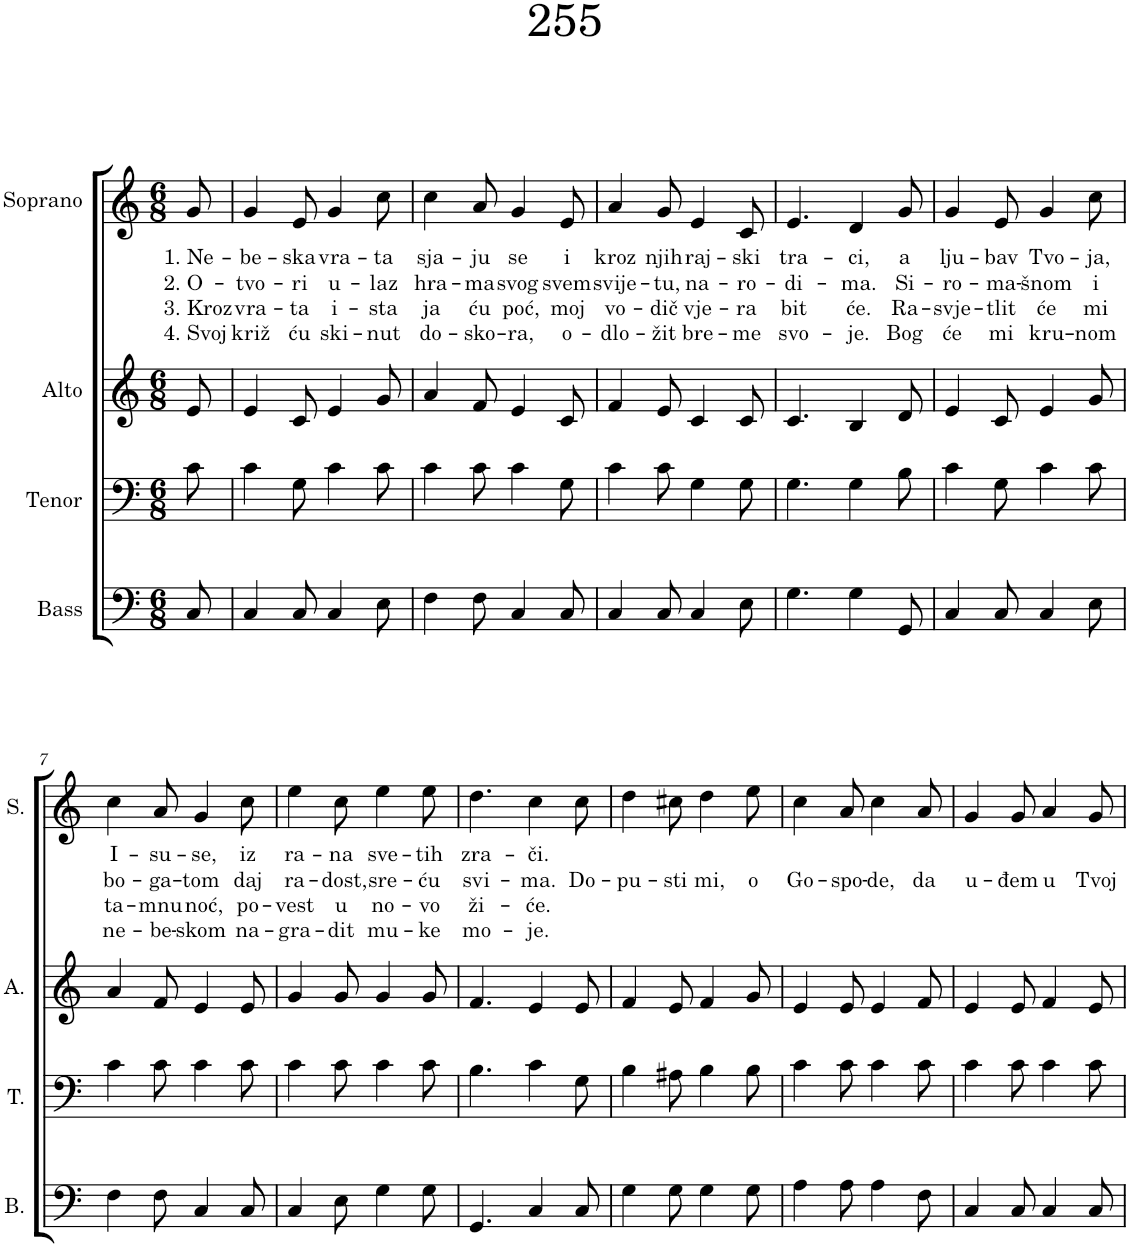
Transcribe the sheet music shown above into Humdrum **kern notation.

**kern	**kern	**kern	**kern	**text	**text	**text	**text
*part4	*part3	*part2	*part1	*part1	*part1	*part1	*part1
*staff4	*staff3	*staff2	*staff1	*staff1	*staff1	*staff1	*staff1
*I"Bass	*I"Tenor	*I"Alto	*I"Soprano	*	*	*	*
*I'B.	*I'T.	*I'A.	*I'S.	*	*	*	*
*clefF4	*clefF4	*clefG2	*clefG2	*	*	*	*
*k[]	*k[]	*k[]	*k[]	*	*	*	*
*M6/8	*M6/8	*M6/8	*M6/8	*	*	*	*
=1	=1	=1	=1	=1	=1	=1	=1
!	!	!	!	!LO:LY:b	!LO:LY:b	!LO:LY:b	!LO:LY:b
8C/	8c\	8e/	8g/	1. Ne-	2. O-	3. Kroz	4. Svoj
=2	=2	=2	=2	=2	=2	=2	=2
!	!	!	!	!LO:LY:b	!LO:LY:b	!LO:LY:b	!LO:LY:b
4C/	4c\	4e/	4g/	-be-	-tvo-	vra-	križ
!	!	!	!	!LO:LY:b	!LO:LY:b	!LO:LY:b	!LO:LY:b
8C/	8G\	8c/	8e/	-ska	-ri	-ta	ću
!	!	!	!	!LO:LY:b	!LO:LY:b	!LO:LY:b	!LO:LY:b
4C/	4c\	4e/	4g/	vra-	u-	i-	ski-
!	!	!	!	!LO:LY:b	!LO:LY:b	!LO:LY:b	!LO:LY:b
8E\	8c\	8g/	8cc\	-ta	-laz	-sta	-nut
=3	=3	=3	=3	=3	=3	=3	=3
!	!	!	!	!LO:LY:b	!LO:LY:b	!LO:LY:b	!LO:LY:b
4F\	4c\	4a/	4cc\	sja-	hra-	ja	do-
!	!	!	!	!LO:LY:b	!LO:LY:b	!LO:LY:b	!LO:LY:b
8F\	8c\	8f/	8a/	-ju	-ma	ću	-sko-
!	!	!	!	!LO:LY:b	!LO:LY:b	!LO:LY:b	!LO:LY:b
4C/	4c\	4e/	4g/	se	svog	poć,	-ra,
!	!	!	!	!LO:LY:b	!LO:LY:b	!LO:LY:b	!LO:LY:b
8C/	8G\	8c/	8e/	i	svem	moj	o-
=4	=4	=4	=4	=4	=4	=4	=4
!	!	!	!	!LO:LY:b	!LO:LY:b	!LO:LY:b	!LO:LY:b
4C/	4c\	4f/	4a/	kroz	svije-	vo-	-dlo-
!	!	!	!	!LO:LY:b	!LO:LY:b	!LO:LY:b	!LO:LY:b
8C/	8c\	8e/	8g/	njih	-tu,	-dič	-žit
!	!	!	!	!LO:LY:b	!LO:LY:b	!LO:LY:b	!LO:LY:b
4C/	4G\	4c/	4e/	raj-	na-	vje-	bre-
!	!	!	!	!LO:LY:b	!LO:LY:b	!LO:LY:b	!LO:LY:b
8E\	8G\	8c/	8c/	-ski	-ro-	-ra	-me
=5	=5	=5	=5	=5	=5	=5	=5
!	!	!	!	!LO:LY:b	!LO:LY:b	!LO:LY:b	!LO:LY:b
4.G\	4.G\	4.c/	4.e/	tra-	-di-	bit	svo-
!	!	!	!	!LO:LY:b	!LO:LY:b	!LO:LY:b	!LO:LY:b
4G\	4G\	4B/	4d/	-ci,	-ma.	će.	-je.
!	!	!	!	!LO:LY:b	!LO:LY:b	!LO:LY:b	!LO:LY:b
8GG/	8B\	8d/	8g/	a	Si-	Ra-	Bog
=6	=6	=6	=6	=6	=6	=6	=6
!	!	!	!	!LO:LY:b	!LO:LY:b	!LO:LY:b	!LO:LY:b
4C/	4c\	4e/	4g/	lju-	-ro-	-svje-	će
!	!	!	!	!LO:LY:b	!LO:LY:b	!LO:LY:b	!LO:LY:b
8C/	8G\	8c/	8e/	-bav	-ma-	-tlit	mi
!	!	!	!	!LO:LY:b	!LO:LY:b	!LO:LY:b	!LO:LY:b
4C/	4c\	4e/	4g/	Tvo-	-šnom	će	kru-
!	!	!	!	!LO:LY:b	!LO:LY:b	!LO:LY:b	!LO:LY:b
8E\	8c\	8g/	8cc\	-ja,	i	mi	-nom
!!LO:LB:g=z
=7	=7	=7	=7	=7	=7	=7	=7
!	!	!	!	!LO:LY:b	!LO:LY:b	!LO:LY:b	!LO:LY:b
4F\	4c\	4a/	4cc\	I-	bo-	ta-	ne-
!	!	!	!	!LO:LY:b	!LO:LY:b	!LO:LY:b	!LO:LY:b
8F\	8c\	8f/	8a/	-su-	-ga-	-mnu	-be-
!	!	!	!	!LO:LY:b	!LO:LY:b	!LO:LY:b	!LO:LY:b
4C/	4c\	4e/	4g/	-se,	-tom	noć,	-skom
!	!	!	!	!LO:LY:b	!LO:LY:b	!LO:LY:b	!LO:LY:b
8C/	8c\	8e/	8cc\	iz	daj	po-	na-
=8	=8	=8	=8	=8	=8	=8	=8
!	!	!	!	!LO:LY:b	!LO:LY:b	!LO:LY:b	!LO:LY:b
4C/	4c\	4g/	4ee\	ra-	ra-	-vest	-gra-
!	!	!	!	!LO:LY:b	!LO:LY:b	!LO:LY:b	!LO:LY:b
8E\	8c\	8g/	8cc\	-na	-dost,	u	-dit
!	!	!	!	!LO:LY:b	!LO:LY:b	!LO:LY:b	!LO:LY:b
4G\	4c\	4g/	4ee\	sve-	sre-	no-	mu-
!	!	!	!	!LO:LY:b	!LO:LY:b	!LO:LY:b	!LO:LY:b
8G\	8c\	8g/	8ee\	-tih	-ću	-vo	-ke
=9	=9	=9	=9	=9	=9	=9	=9
!	!	!	!	!LO:LY:b	!LO:LY:b	!LO:LY:b	!LO:LY:b
4.GG/	4.B\	4.f/	4.dd\	zra-	svi-	ži-	mo-
!	!	!	!	!LO:LY:b	!LO:LY:b	!LO:LY:b	!LO:LY:b
4C/	4c\	4e/	4cc\	-či.	-ma.	-će.	-je.
!	!	!	!	!	!LO:LY:b	!	!
8C/	8G\	8e/	8cc\	.	Do-	.	.
=10	=10	=10	=10	=10	=10	=10	=10
!	!	!	!	!	!LO:LY:b	!	!
4G\	4B\	4f/	4dd\	.	-pu-	.	.
!	!	!	!	!	!LO:LY:b	!	!
8G\	8A#X\	8e/	8cc#X\	.	-sti	.	.
!	!	!	!	!	!LO:LY:b	!	!
4G\	4B\	4f/	4dd\	.	mi,	.	.
!	!	!	!	!	!LO:LY:b	!	!
8G\	8B\	8g/	8ee\	.	o	.	.
=11	=11	=11	=11	=11	=11	=11	=11
!	!	!	!	!	!LO:LY:b	!	!
4A\	4c\	4e/	4cc\	.	Go-	.	.
!	!	!	!	!	!LO:LY:b	!	!
8A\	8c\	8e/	8a/	.	-spo-	.	.
!	!	!	!	!	!LO:LY:b	!	!
4A\	4c\	4e/	4cc\	.	-de,	.	.
!	!	!	!	!	!LO:LY:b	!	!
8F\	8c\	8f/	8a/	.	da	.	.
=12	=12	=12	=12	=12	=12	=12	=12
!	!	!	!	!	!LO:LY:b	!	!
4C/	4c\	4e/	4g/	.	u-	.	.
!	!	!	!	!	!LO:LY:b	!	!
8C/	8c\	8e/	8g/	.	-đem	.	.
!	!	!	!	!	!LO:LY:b	!	!
4C/	4c\	4f/	4a/	.	u	.	.
!	!	!	!	!	!LO:LY:b	!	!
8C/	8c\	8e/	8g/	.	Tvoj	.	.
=	=	=	=	=	=	=	=
*-	*-	*-	*-	*-	*-	*-	*-
